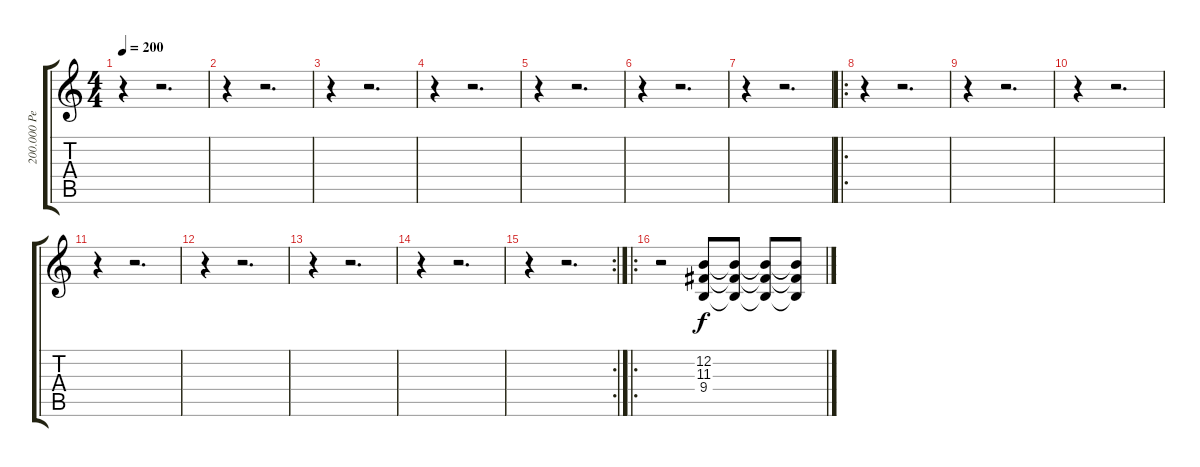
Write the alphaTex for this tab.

\track ("200.000 Personas (Gritos y Coros)" "200.000 Pe") {instrument applause}
\staff {score tabs}
\tuning (E4 B3 G3 D3 A2 E2) {hide}
\ts (4 4)
\tempo 200
\clef g2
\ks c
r.4{dy f} r.2{d} |
r.4 r.2{d} |
r.4 r.2{d} |
r.4 r.2{d} |
r.4 r.2{d} |
r.4 r.2{d} |
r.4 r.2{d} |
\ro
r.4 r.2{d} |
r.4 r.2{d} |
r.4 r.2{d} |
r.4 r.2{d} |
r.4 r.2{d} |
r.4 r.2{d} |
r.4 r.2{d} |
\rc 2
r.4 r.2{d} |
\ro
r.2 (12.2 11.3 9.4).8 (12.2{t} 11.3{t} 9.4{t}).8 (12.2{t} 11.3{t} 9.4{t}).8 (12.2{t} 11.3{t} 9.4{t}).8
